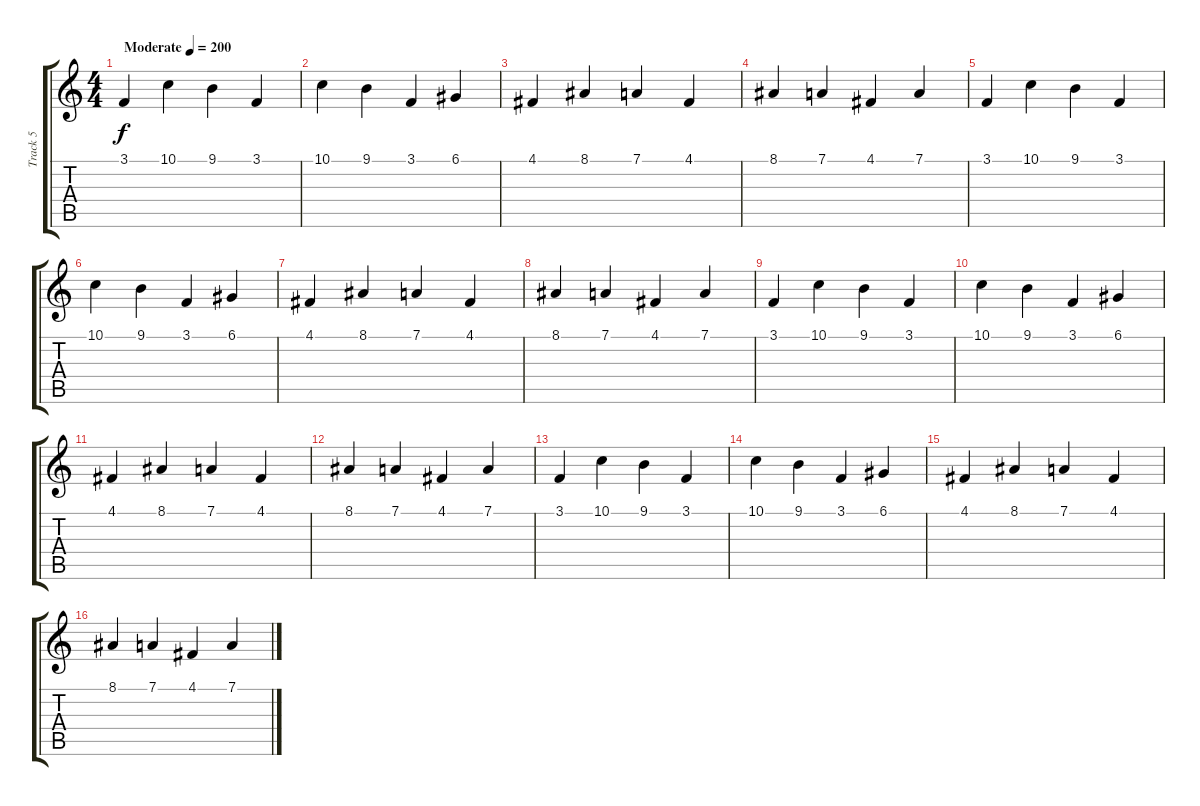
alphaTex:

\track ("Track 5" "Track 5") {instrument pad1newage}
\staff {score tabs}
\tuning (D4 A3 F3 C3 G2 C2) {hide}
\ts (4 4)
\tempo (200 "Moderate")
\clef g2
\ks c
3.1.4{dy f instrument pad1newage} 10.1.4 9.1.4 3.1.4 |
10.1.4 9.1.4 3.1.4 6.1.4 |
4.1.4 8.1.4 7.1.4 4.1.4 |
8.1.4 7.1.4 4.1.4 7.1.4 |
3.1.4 10.1.4 9.1.4 3.1.4 |
10.1.4 9.1.4 3.1.4 6.1.4 |
4.1.4 8.1.4 7.1.4 4.1.4 |
8.1.4 7.1.4 4.1.4 7.1.4 |
3.1.4 10.1.4 9.1.4 3.1.4 |
10.1.4 9.1.4 3.1.4 6.1.4 |
4.1.4 8.1.4 7.1.4 4.1.4 |
8.1.4 7.1.4 4.1.4 7.1.4 |
3.1.4 10.1.4 9.1.4 3.1.4 |
10.1.4 9.1.4 3.1.4 6.1.4 |
4.1.4 8.1.4 7.1.4 4.1.4 |
8.1.4 7.1.4 4.1.4 7.1.4
